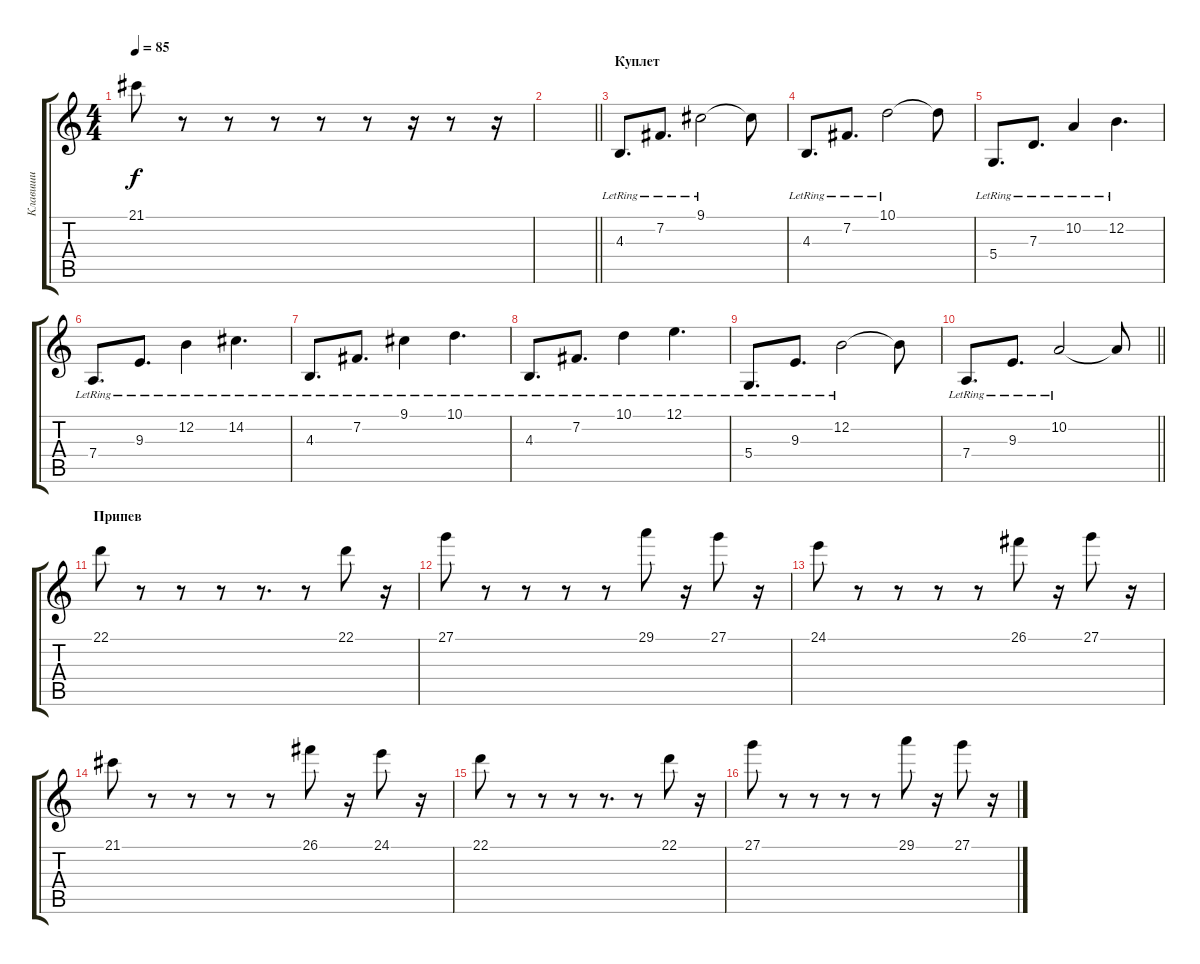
\track ("Клавиши" "Клавиши") {instrument electricgrandpiano}
\staff {score tabs}
\tuning (E4 B3 G3 D3 A2 E2) {hide}
\ts (4 4)
\tempo 85
\clef g2
\ks c
21.1.8{dy f} r.8 r.8 r.8 r.8 r.8 r.16 r.8 r.16 |
\barLineRight lightlight
|
\section ("" "Куплет")
4.3{lr}.8{d} 7.2{lr}.8{d} 9.1{lr}.2 9.1{t}.8 |
4.3{lr}.8{d} 7.2{lr}.8{d} 10.1{lr}.2 10.1{t}.8 |
5.4{lr}.8{d} 7.3{lr}.8{d} 10.2{lr}.4 12.2{lr}.4{d} |
7.4{lr}.8{d} 9.3{lr}.8{d} 12.2{lr}.4 14.2{lr}.4{d} |
4.3{lr}.8{d} 7.2{lr}.8{d} 9.1{lr}.4 10.1{lr}.4{d} |
4.3{lr}.8{d} 7.2{lr}.8{d} 10.1{lr}.4 12.1{lr}.4{d} |
5.4{lr}.8{d} 9.3{lr}.8{d} 12.2{lr}.2 12.2{t}.8 |
\barLineRight lightlight
7.4{lr}.8{d} 9.3{lr}.8{d} 10.2{lr}.2 10.2{t}.8 |
\section ("" "Припев")
22.1.8 r.8 r.8 r.8 r.8{d} r.8 22.1.8 r.16 |
27.1.8 r.8 r.8 r.8 r.8 29.1.8 r.16 27.1.8 r.16 |
24.1.8 r.8 r.8 r.8 r.8 26.1.8 r.16 27.1.8 r.16 |
21.1.8 r.8 r.8 r.8 r.8 26.1.8 r.16 24.1.8 r.16 |
22.1.8 r.8 r.8 r.8 r.8{d} r.8 22.1.8 r.16 |
27.1.8 r.8 r.8 r.8 r.8 29.1.8 r.16 27.1.8 r.16
